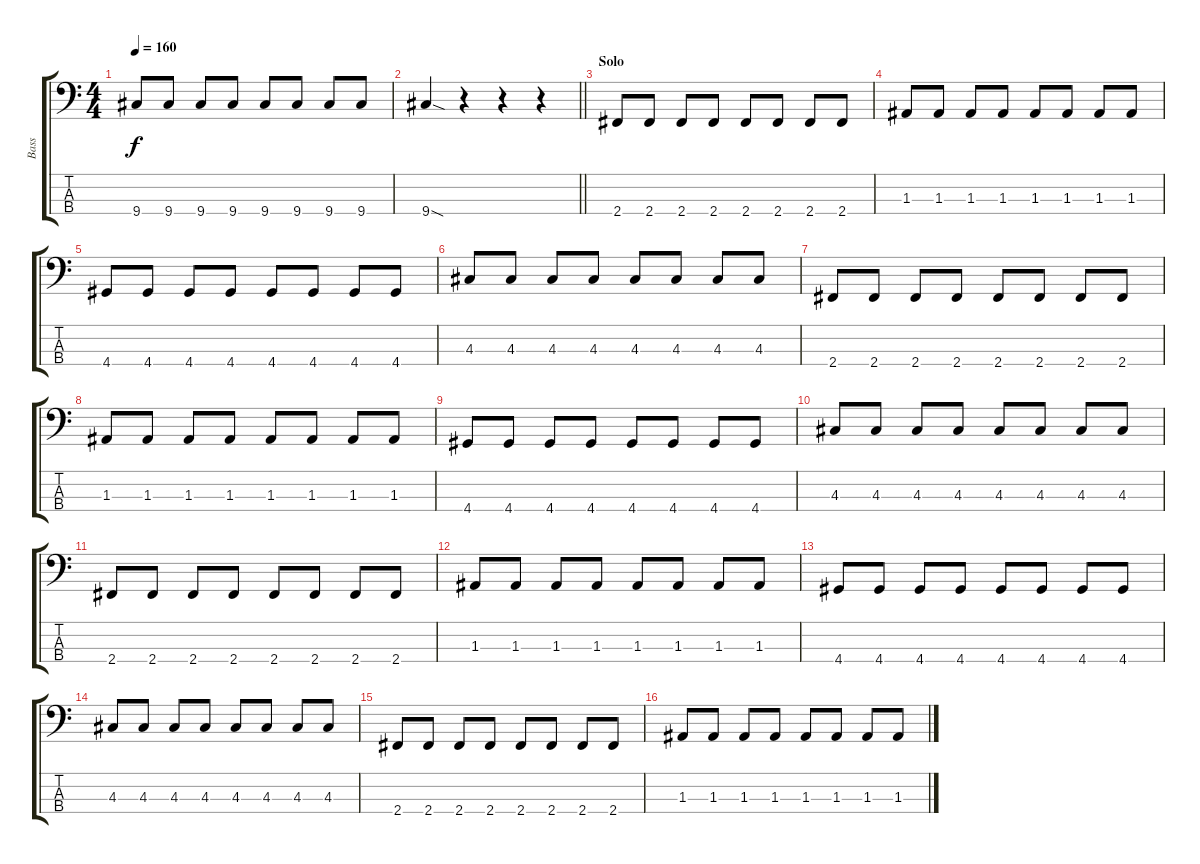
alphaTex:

\track ("Bass" "Bass") {instrument electricbasspick}
\staff {score tabs}
\tuning (G2 D2 A1 E1) {hide}
\ts (4 4)
\tempo 160
\clef f4
\ks c
9.4.8{dy f} 9.4.8 9.4.8 9.4.8 9.4.8 9.4.8 9.4.8 9.4.8 |
\barLineRight lightlight
9.4{sod}.4 r.4 r.4 r.4 |
\section ("" "Solo")
2.4.8 2.4.8 2.4.8 2.4.8 2.4.8 2.4.8 2.4.8 2.4.8 |
1.3.8 1.3.8 1.3.8 1.3.8 1.3.8 1.3.8 1.3.8 1.3.8 |
4.4.8 4.4.8 4.4.8 4.4.8 4.4.8 4.4.8 4.4.8 4.4.8 |
4.3.8 4.3.8 4.3.8 4.3.8 4.3.8 4.3.8 4.3.8 4.3.8 |
2.4.8 2.4.8 2.4.8 2.4.8 2.4.8 2.4.8 2.4.8 2.4.8 |
1.3.8 1.3.8 1.3.8 1.3.8 1.3.8 1.3.8 1.3.8 1.3.8 |
4.4.8 4.4.8 4.4.8 4.4.8 4.4.8 4.4.8 4.4.8 4.4.8 |
4.3.8 4.3.8 4.3.8 4.3.8 4.3.8 4.3.8 4.3.8 4.3.8 |
2.4.8 2.4.8 2.4.8 2.4.8 2.4.8 2.4.8 2.4.8 2.4.8 |
1.3.8 1.3.8 1.3.8 1.3.8 1.3.8 1.3.8 1.3.8 1.3.8 |
4.4.8 4.4.8 4.4.8 4.4.8 4.4.8 4.4.8 4.4.8 4.4.8 |
4.3.8 4.3.8 4.3.8 4.3.8 4.3.8 4.3.8 4.3.8 4.3.8 |
2.4.8 2.4.8 2.4.8 2.4.8 2.4.8 2.4.8 2.4.8 2.4.8 |
1.3.8 1.3.8 1.3.8 1.3.8 1.3.8 1.3.8 1.3.8 1.3.8
